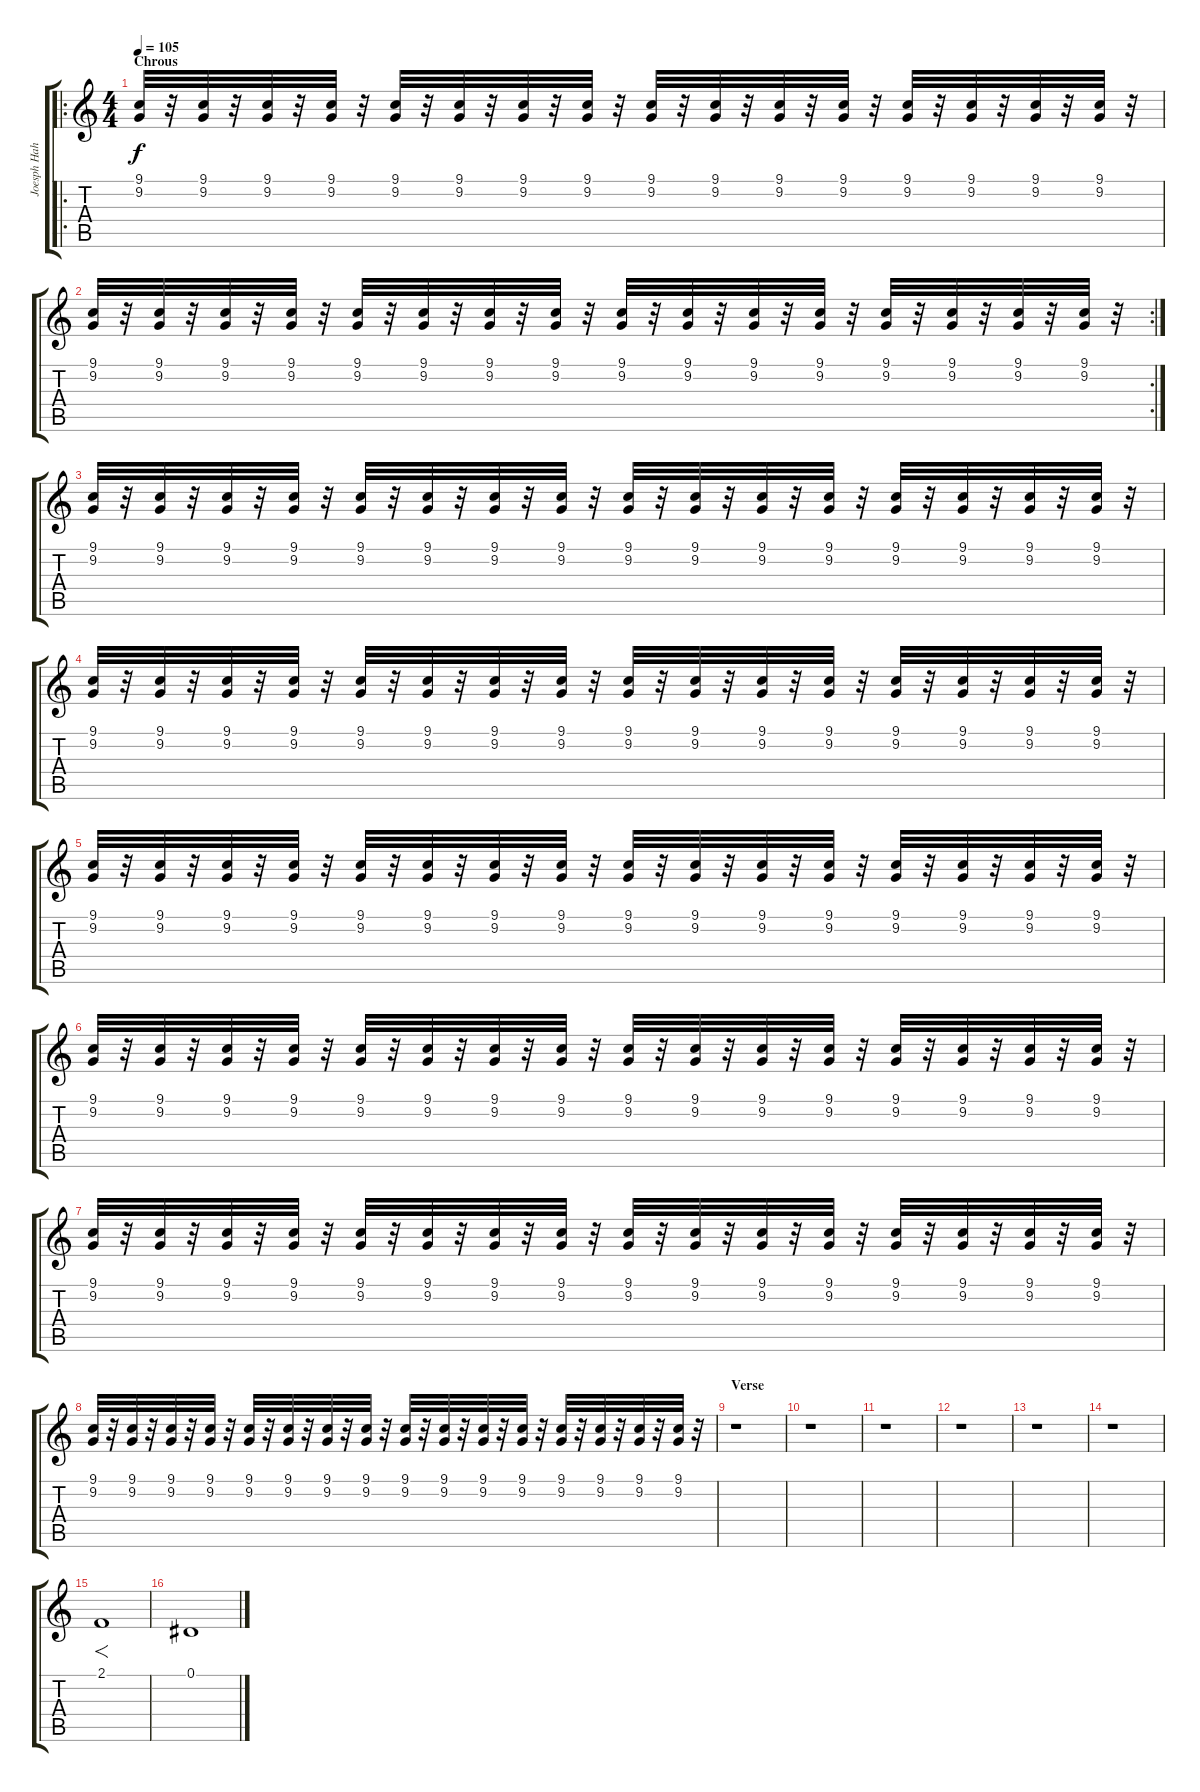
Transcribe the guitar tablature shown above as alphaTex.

\track ("Joesph Hahn" "Joesph Hah") {instrument whistle}
\staff {score tabs}
\tuning (Eb4 Bb3 Gb3 Db3 Ab2 Db2) {hide}
\ro
\ts (4 4)
\section ("" "Chrous")
\tempo 105
\clef g2
\ks c
(9.1 9.2).32{dy f volume 5 instrument agogo} r.32 (9.1 9.2).32 r.32 (9.1 9.2).32 r.32 (9.1 9.2).32 r.32 (9.1 9.2).32 r.32 (9.1 9.2).32 r.32 (9.1 9.2).32 r.32 (9.1 9.2).32 r.32 (9.1 9.2).32 r.32 (9.1 9.2).32 r.32 (9.1 9.2).32 r.32 (9.1 9.2).32 r.32 (9.1 9.2).32 r.32 (9.1 9.2).32 r.32 (9.1 9.2).32 r.32 (9.1 9.2).32 r.32 |
\rc 2
(9.1 9.2).32{volume 5 instrument agogo} r.32 (9.1 9.2).32 r.32 (9.1 9.2).32 r.32 (9.1 9.2).32 r.32 (9.1 9.2).32 r.32 (9.1 9.2).32 r.32 (9.1 9.2).32 r.32 (9.1 9.2).32 r.32 (9.1 9.2).32 r.32 (9.1 9.2).32 r.32 (9.1 9.2).32 r.32 (9.1 9.2).32 r.32 (9.1 9.2).32 r.32 (9.1 9.2).32 r.32 (9.1 9.2).32 r.32 (9.1 9.2).32 r.32 |
(9.1 9.2).32{volume 5 instrument agogo} r.32 (9.1 9.2).32 r.32 (9.1 9.2).32 r.32 (9.1 9.2).32 r.32 (9.1 9.2).32 r.32 (9.1 9.2).32 r.32 (9.1 9.2).32 r.32 (9.1 9.2).32 r.32 (9.1 9.2).32 r.32 (9.1 9.2).32 r.32 (9.1 9.2).32 r.32 (9.1 9.2).32 r.32 (9.1 9.2).32 r.32 (9.1 9.2).32 r.32 (9.1 9.2).32 r.32 (9.1 9.2).32 r.32 |
(9.1 9.2).32{volume 5 instrument agogo} r.32 (9.1 9.2).32 r.32 (9.1 9.2).32 r.32 (9.1 9.2).32 r.32 (9.1 9.2).32 r.32 (9.1 9.2).32 r.32 (9.1 9.2).32 r.32 (9.1 9.2).32 r.32 (9.1 9.2).32 r.32 (9.1 9.2).32 r.32 (9.1 9.2).32 r.32 (9.1 9.2).32 r.32 (9.1 9.2).32 r.32 (9.1 9.2).32 r.32 (9.1 9.2).32 r.32 (9.1 9.2).32 r.32 |
(9.1 9.2).32{volume 5 instrument agogo} r.32 (9.1 9.2).32 r.32 (9.1 9.2).32 r.32 (9.1 9.2).32 r.32 (9.1 9.2).32 r.32 (9.1 9.2).32 r.32 (9.1 9.2).32 r.32 (9.1 9.2).32 r.32 (9.1 9.2).32 r.32 (9.1 9.2).32 r.32 (9.1 9.2).32 r.32 (9.1 9.2).32 r.32 (9.1 9.2).32 r.32 (9.1 9.2).32 r.32 (9.1 9.2).32 r.32 (9.1 9.2).32 r.32 |
(9.1 9.2).32{volume 5 instrument agogo} r.32 (9.1 9.2).32 r.32 (9.1 9.2).32 r.32 (9.1 9.2).32 r.32 (9.1 9.2).32 r.32 (9.1 9.2).32 r.32 (9.1 9.2).32 r.32 (9.1 9.2).32 r.32 (9.1 9.2).32 r.32 (9.1 9.2).32 r.32 (9.1 9.2).32 r.32 (9.1 9.2).32 r.32 (9.1 9.2).32 r.32 (9.1 9.2).32 r.32 (9.1 9.2).32 r.32 (9.1 9.2).32 r.32 |
(9.1 9.2).32{volume 7 instrument agogo} r.32 (9.1 9.2).32 r.32 (9.1 9.2).32 r.32 (9.1 9.2).32 r.32 (9.1 9.2).32 r.32 (9.1 9.2).32 r.32 (9.1 9.2).32 r.32 (9.1 9.2).32 r.32 (9.1 9.2).32 r.32 (9.1 9.2).32 r.32 (9.1 9.2).32 r.32 (9.1 9.2).32 r.32 (9.1 9.2).32 r.32 (9.1 9.2).32 r.32 (9.1 9.2).32 r.32 (9.1 9.2).32 r.32 |
(9.1 9.2).32{volume 7 instrument agogo} r.32 (9.1 9.2).32 r.32 (9.1 9.2).32 r.32 (9.1 9.2).32 r.32 (9.1 9.2).32 r.32 (9.1 9.2).32 r.32 (9.1 9.2).32 r.32 (9.1 9.2).32 r.32 (9.1 9.2).32 r.32 (9.1 9.2).32 r.32 (9.1 9.2).32 r.32 (9.1 9.2).32 r.32 (9.1 9.2).32 r.32 (9.1 9.2).32 r.32 (9.1 9.2).32 r.32 (9.1 9.2).32 r.32 |
\section ("" "Verse")
r.1 |
r.1 |
r.1 |
r.1 |
r.1 |
r.1 |
2.1.1{f instrument whistle} |
0.1.1
